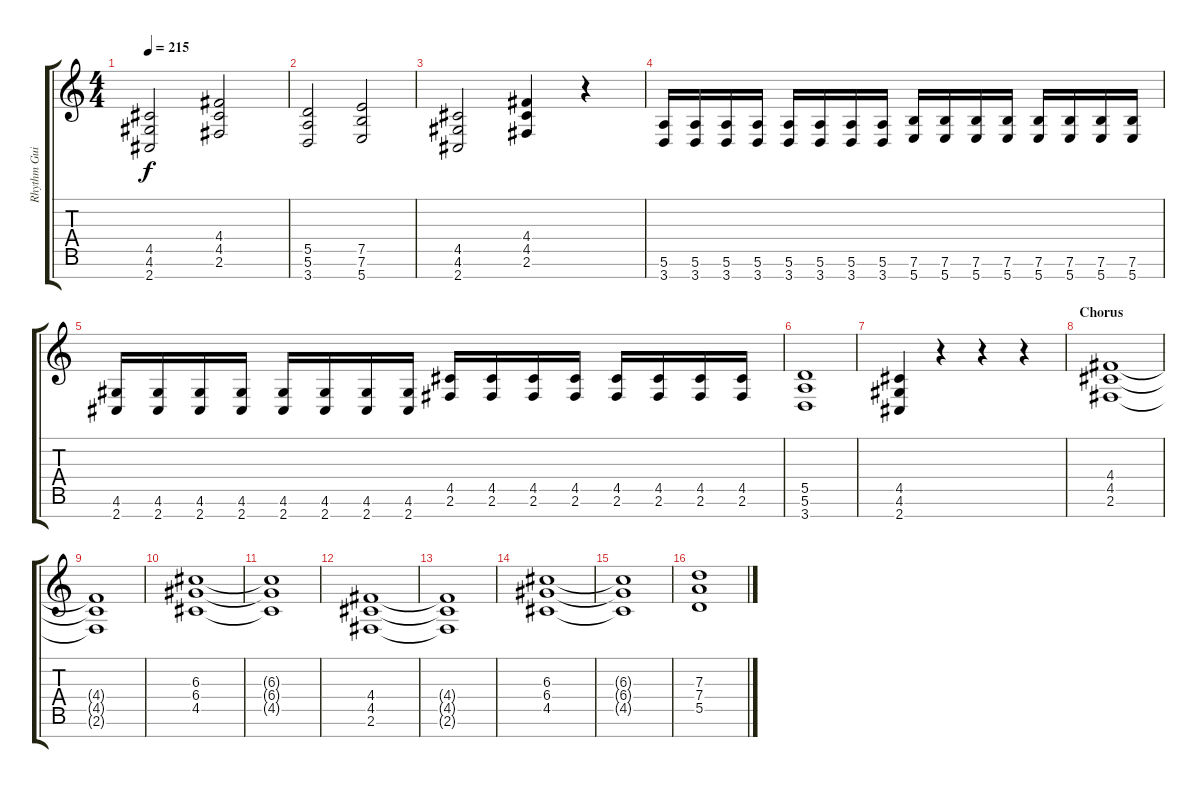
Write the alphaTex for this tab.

\track ("Rhythm Guitar 1" "Rhythm Gui") {instrument distortionguitar}
\staff {score tabs}
\tuning (E4 B3 G3 D3 A2 E2 B1) {hide}
\ts (4 4)
\tempo 215
\clef g2
\ks c
(4.5 4.6 2.7).2{dy f} (4.4 4.5 2.6).2 |
(5.5 5.6 3.7).2 (7.5 7.6 5.7).2 |
(4.5 4.6 2.7).2 (4.4 4.5 2.6).4 r.4 |
(5.6 3.7).16 (5.6 3.7).16 (5.6 3.7).16 (5.6 3.7).16 (5.6 3.7).16 (5.6 3.7).16 (5.6 3.7).16 (5.6 3.7).16 (7.6 5.7).16 (7.6 5.7).16 (7.6 5.7).16 (7.6 5.7).16 (7.6 5.7).16 (7.6 5.7).16 (7.6 5.7).16 (7.6 5.7).16 |
(4.6 2.7).16 (4.6 2.7).16 (4.6 2.7).16 (4.6 2.7).16 (4.6 2.7).16 (4.6 2.7).16 (4.6 2.7).16 (4.6 2.7).16 (4.5 2.6).16 (4.5 2.6).16 (4.5 2.6).16 (4.5 2.6).16 (4.5 2.6).16 (4.5 2.6).16 (4.5 2.6).16 (4.5 2.6).16 |
(5.5 5.6 3.7).1 |
(4.5 4.6 2.7).4 r.4 r.4 r.4 |
\section ("" "Chorus")
(4.4 4.5 2.6).1 |
(4.4{t} 4.5{t} 2.6{t}).1 |
(6.3 6.4 4.5).1 |
(6.3{t} 6.4{t} 4.5{t}).1 |
(4.4 4.5 2.6).1 |
(4.4{t} 4.5{t} 2.6{t}).1 |
(6.3 6.4 4.5).1 |
(6.3{t} 6.4{t} 4.5{t}).1 |
(7.3 7.4 5.5).1
